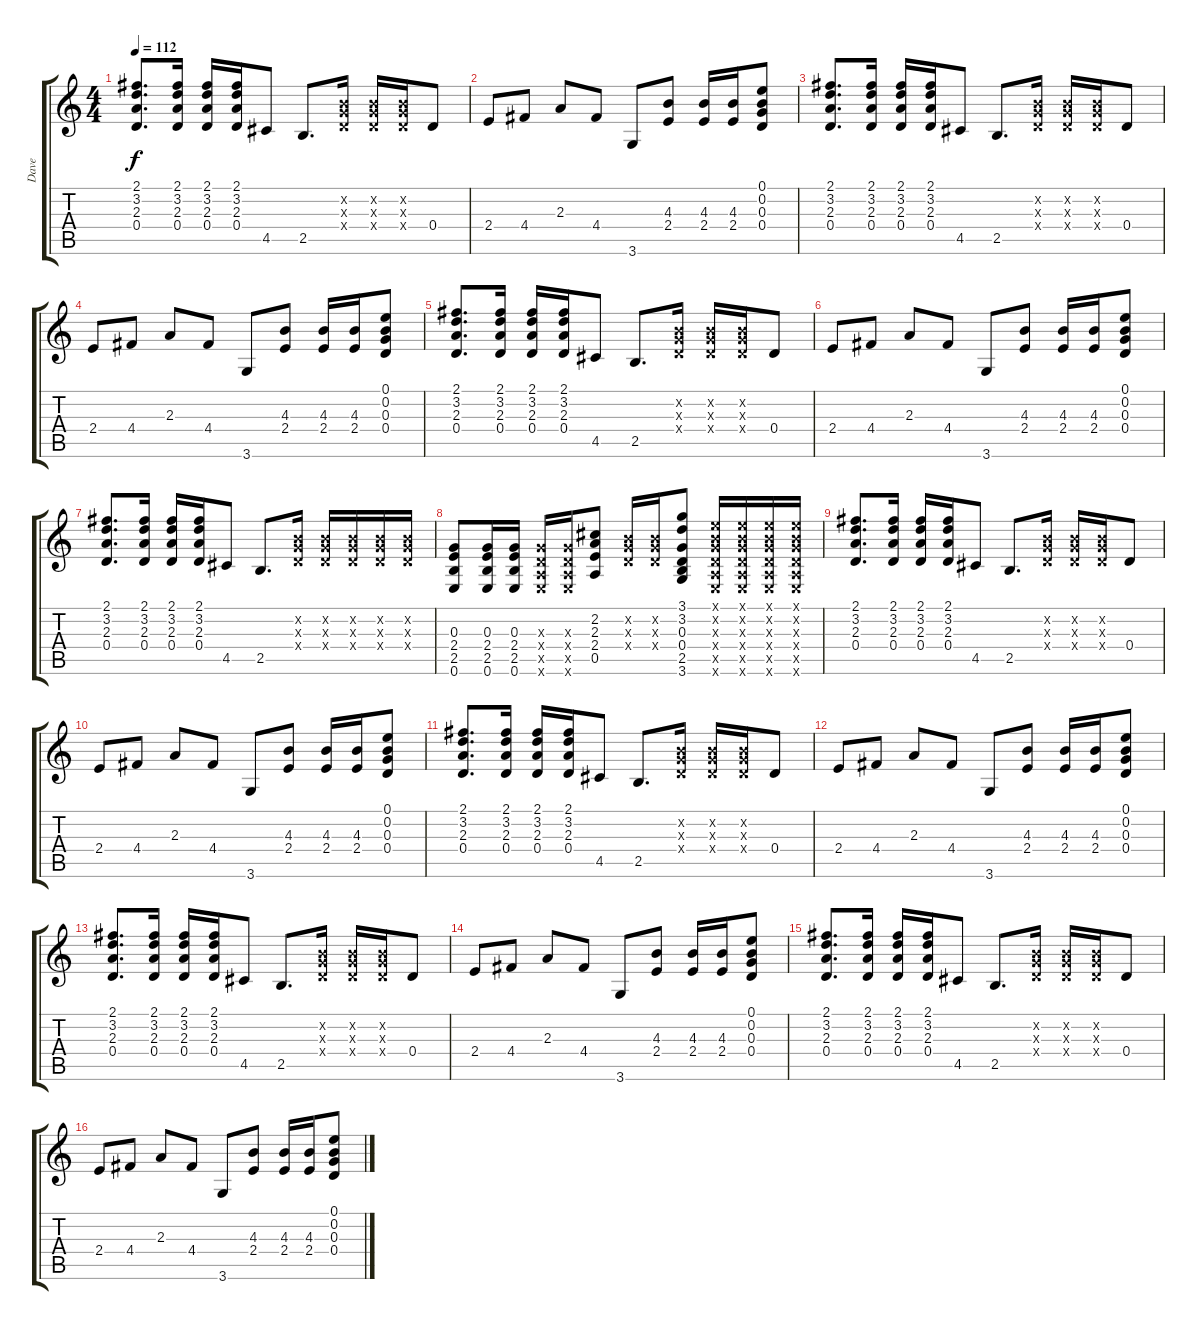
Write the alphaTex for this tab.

\track ("Dave" "Dave") {instrument acousticguitarsteel}
\staff {score tabs}
\tuning (E4 B3 G3 D3 A2 E2) {hide}
\ts (4 4)
\tempo 112
\clef g2
\ks c
(2.1 3.2 2.3 0.4).8{d dy f} (2.1 3.2 2.3 0.4).16 (2.1 3.2 2.3 0.4).16 (2.1 3.2 2.3 0.4).16 4.5.8 2.5.8{d} (0.2{x} 0.3{x} 0.4{x}).16 (0.2{x} 0.3{x} 0.4{x}).16 (0.2{x} 0.3{x} 0.4{x}).16 0.4.8 |
2.4.8 4.4.8 2.3.8 4.4.8 3.6.8 (4.3 2.4).8 (4.3 2.4).16 (4.3 2.4).16 (0.1 0.2 0.3 0.4).8 |
(2.1 3.2 2.3 0.4).8{d} (2.1 3.2 2.3 0.4).16 (2.1 3.2 2.3 0.4).16 (2.1 3.2 2.3 0.4).16 4.5.8 2.5.8{d} (0.2{x} 0.3{x} 0.4{x}).16 (0.2{x} 0.3{x} 0.4{x}).16 (0.2{x} 0.3{x} 0.4{x}).16 0.4.8 |
2.4.8 4.4.8 2.3.8 4.4.8 3.6.8 (4.3 2.4).8 (4.3 2.4).16 (4.3 2.4).16 (0.1 0.2 0.3 0.4).8 |
(2.1 3.2 2.3 0.4).8{d} (2.1 3.2 2.3 0.4).16 (2.1 3.2 2.3 0.4).16 (2.1 3.2 2.3 0.4).16 4.5.8 2.5.8{d} (0.2{x} 0.3{x} 0.4{x}).16 (0.2{x} 0.3{x} 0.4{x}).16 (0.2{x} 0.3{x} 0.4{x}).16 0.4.8 |
2.4.8 4.4.8 2.3.8 4.4.8 3.6.8 (4.3 2.4).8 (4.3 2.4).16 (4.3 2.4).16 (0.1 0.2 0.3 0.4).8 |
(2.1 3.2 2.3 0.4).8{d} (2.1 3.2 2.3 0.4).16 (2.1 3.2 2.3 0.4).16 (2.1 3.2 2.3 0.4).16 4.5.8 2.5.8{d} (0.2{x} 0.3{x} 0.4{x}).16 (0.2{x} 0.3{x} 0.4{x}).16 (0.2{x} 0.3{x} 0.4{x}).16 (0.2{x} 0.3{x} 0.4{x}).16 (0.2{x} 0.3{x} 0.4{x}).16 |
(0.3 2.4 2.5 0.6).8 (0.3 2.4 2.5 0.6).16 (0.3 2.4 2.5 0.6).16 (0.3{x} 0.4{x} 0.5{x} 0.6{x}).16 (0.3{x} 0.4{x} 0.5{x} 0.6{x}).16 (2.2 2.3 2.4 0.5).8 (0.2{x} 0.3{x} 0.4{x}).16 (0.2{x} 0.3{x} 0.4{x}).16 (3.1 3.2 0.3 0.4 2.5 3.6).8 (0.1{x} 0.2{x} 0.3{x} 0.4{x} 0.5{x} 0.6{x}).16 (0.1{x} 0.2{x} 0.3{x} 0.4{x} 0.5{x} 0.6{x}).16 (0.1{x} 0.2{x} 0.3{x} 0.4{x} 0.5{x} 0.6{x}).16 (0.1{x} 0.2{x} 0.3{x} 0.4{x} 0.5{x} 0.6{x}).16 |
(2.1 3.2 2.3 0.4).8{d} (2.1 3.2 2.3 0.4).16 (2.1 3.2 2.3 0.4).16 (2.1 3.2 2.3 0.4).16 4.5.8 2.5.8{d} (0.2{x} 0.3{x} 0.4{x}).16 (0.2{x} 0.3{x} 0.4{x}).16 (0.2{x} 0.3{x} 0.4{x}).16 0.4.8 |
2.4.8 4.4.8 2.3.8 4.4.8 3.6.8 (4.3 2.4).8 (4.3 2.4).16 (4.3 2.4).16 (0.1 0.2 0.3 0.4).8 |
(2.1 3.2 2.3 0.4).8{d} (2.1 3.2 2.3 0.4).16 (2.1 3.2 2.3 0.4).16 (2.1 3.2 2.3 0.4).16 4.5.8 2.5.8{d} (0.2{x} 0.3{x} 0.4{x}).16 (0.2{x} 0.3{x} 0.4{x}).16 (0.2{x} 0.3{x} 0.4{x}).16 0.4.8 |
2.4.8 4.4.8 2.3.8 4.4.8 3.6.8 (4.3 2.4).8 (4.3 2.4).16 (4.3 2.4).16 (0.1 0.2 0.3 0.4).8 |
(2.1 3.2 2.3 0.4).8{d} (2.1 3.2 2.3 0.4).16 (2.1 3.2 2.3 0.4).16 (2.1 3.2 2.3 0.4).16 4.5.8 2.5.8{d} (0.2{x} 0.3{x} 0.4{x}).16 (0.2{x} 0.3{x} 0.4{x}).16 (0.2{x} 0.3{x} 0.4{x}).16 0.4.8 |
2.4.8 4.4.8 2.3.8 4.4.8 3.6.8 (4.3 2.4).8 (4.3 2.4).16 (4.3 2.4).16 (0.1 0.2 0.3 0.4).8 |
(2.1 3.2 2.3 0.4).8{d} (2.1 3.2 2.3 0.4).16 (2.1 3.2 2.3 0.4).16 (2.1 3.2 2.3 0.4).16 4.5.8 2.5.8{d} (0.2{x} 0.3{x} 0.4{x}).16 (0.2{x} 0.3{x} 0.4{x}).16 (0.2{x} 0.3{x} 0.4{x}).16 0.4.8 |
2.4.8 4.4.8 2.3.8 4.4.8 3.6.8 (4.3 2.4).8 (4.3 2.4).16 (4.3 2.4).16 (0.1 0.2 0.3 0.4).8
